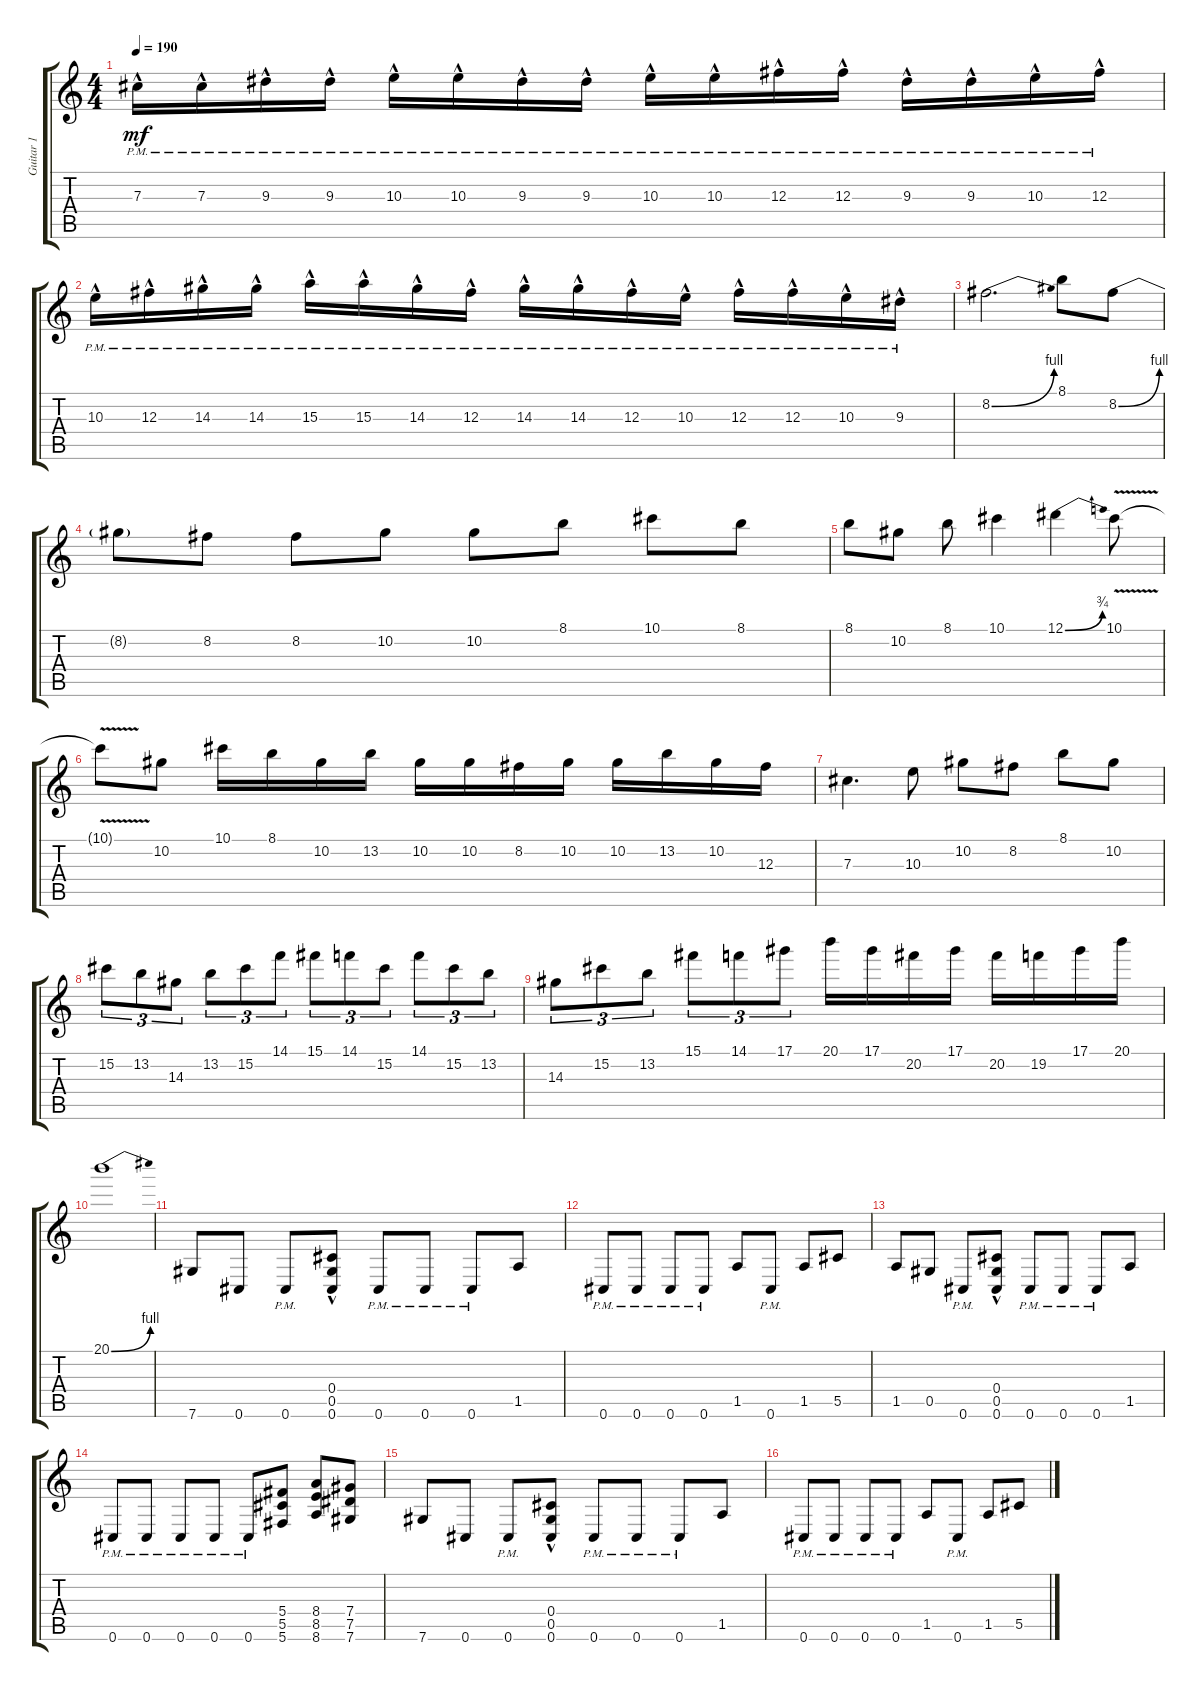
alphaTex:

\track ("Guitar 1" "Guitar 1") {instrument acousticguitarsteel}
\staff {score tabs}
\tuning (Eb4 Bb3 Gb3 Db3 Ab2 Db2) {hide}
\ts (4 4)
\tempo 190
\clef g2
\ks c
7.3{hac pm}.16{dy mf} 7.3{hac pm}.16 9.3{hac pm}.16 9.3{hac pm}.16 10.3{hac pm}.16 10.3{hac pm}.16 9.3{hac pm}.16 9.3{hac pm}.16 10.3{hac pm}.16 10.3{hac pm}.16 12.3{hac pm}.16 12.3{hac pm}.16 9.3{hac pm}.16 9.3{hac pm}.16 10.3{hac pm}.16 12.3{hac pm}.16 |
10.3{hac pm}.16 12.3{hac pm}.16 14.3{hac pm}.16 14.3{hac pm}.16 15.3{hac pm}.16 15.3{hac pm}.16 14.3{hac pm}.16 12.3{hac pm}.16 14.3{hac pm}.16 14.3{hac pm}.16 12.3{hac pm}.16 10.3{hac pm}.16 12.3{hac pm}.16 12.3{hac pm}.16 10.3{hac pm}.16 9.3{hac pm}.16 |
8.2{be (bend 0 0 60 4)}.2{d} 8.1.8 8.2{be (bend 0 0 60 4)}.8 |
8.2{t}.8 8.2.8 8.2.8 10.2.8 10.2.8 8.1.8 10.1.8 8.1.8 |
8.1.8 10.2.8 8.1.8 10.1.4 12.1{be (bend 0 0 60 3)}.4 10.1{v}.8 |
10.1{t}.8 10.2.8 10.1.16 8.1.16 10.2.16 13.2.16 10.2.16 10.2.16 8.2.16 10.2.16 10.2.16 13.2.16 10.2.16 12.3.16 |
7.3.4{d} 10.3.8 10.2.8 8.2.8 8.1.8 10.2.8 |
15.2.8{tu (3 2)} 13.2.8{tu (3 2)} 14.3.8{tu (3 2)} 13.2.8{tu (3 2)} 15.2.8{tu (3 2)} 14.1.8{tu (3 2)} 15.1.8{tu (3 2)} 14.1.8{tu (3 2)} 15.2.8{tu (3 2)} 14.1.8{tu (3 2)} 15.2.8{tu (3 2)} 13.2.8{tu (3 2)} |
14.3.8{tu (3 2)} 15.2.8{tu (3 2)} 13.2.8{tu (3 2)} 15.1.8{tu (3 2)} 14.1.8{tu (3 2)} 17.1.8{tu (3 2)} 20.1.16 17.1.16 20.2.16 17.1.16 20.2.16 19.2.16 17.1.16 20.1.16 |
20.1{be (bend 0 0 60 4)}.1 |
7.6.8 0.6.8 0.6{pm}.8 (0.4{hac} 0.5{hac} 0.6{hac}).8 0.6{pm}.8 0.6{pm}.8 0.6{pm}.8 1.5.8 |
0.6{pm}.8 0.6{pm}.8 0.6{pm}.8 0.6{pm}.8 1.5.8 0.6{pm}.8 1.5.8 5.5.8 |
1.5.8 0.5.8 0.6{pm}.8 (0.4{hac} 0.5{hac} 0.6{hac}).8 0.6{pm}.8 0.6{pm}.8 0.6{pm}.8 1.5.8 |
0.6{pm}.8 0.6{pm}.8 0.6{pm}.8 0.6{pm}.8 0.6{pm}.8 (5.4 5.5 5.6).8 (8.4 8.5 8.6).8 (7.4 7.5 7.6).8 |
7.6.8 0.6.8 0.6{pm}.8 (0.4{hac} 0.5{hac} 0.6{hac}).8 0.6{pm}.8 0.6{pm}.8 0.6{pm}.8 1.5.8 |
0.6{pm}.8 0.6{pm}.8 0.6{pm}.8 0.6{pm}.8 1.5.8 0.6{pm}.8 1.5.8 5.5.8
